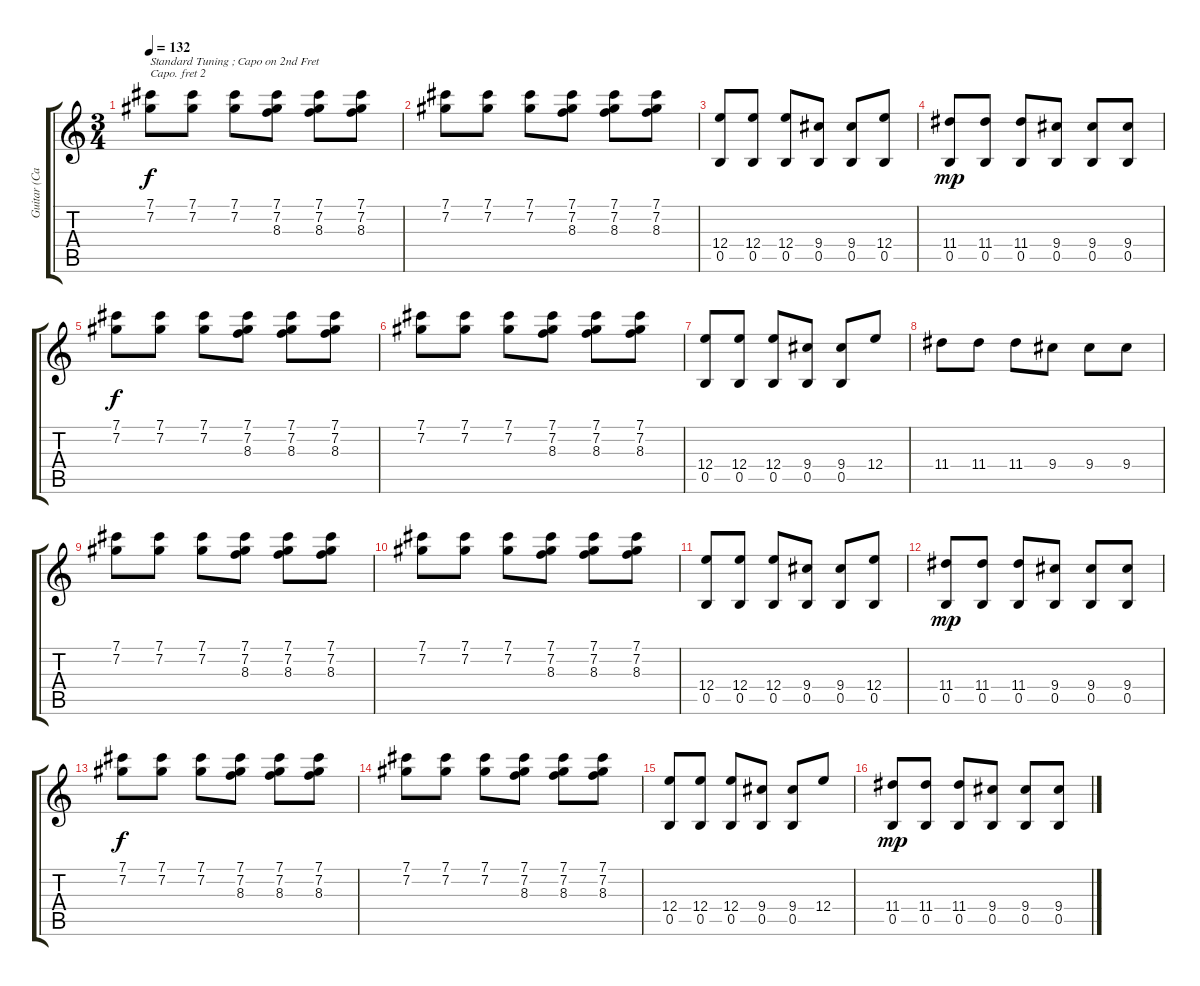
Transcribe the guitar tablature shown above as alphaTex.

\track ("Guitar (Carrie)" "Guitar (Ca") {instrument electricguitarclean}
\staff {score tabs}
\capo 2
\tuning (E4 B3 G3 D3 A2 E2) {hide}
\ts (3 4)
\tempo 132
\clef g2
\ks c
(7.1 7.2).8{txt "Standard Tuning ; Capo on 2nd Fret" dy f instrument electricguitarclean} (7.1 7.2).8 (7.1 7.2).8 (7.1 7.2 8.3).8 (7.1 7.2 8.3).8 (7.1 7.2 8.3).8 |
(7.1 7.2).8 (7.1 7.2).8 (7.1 7.2).8 (7.1 7.2 8.3).8 (7.1 7.2 8.3).8 (7.1 7.2 8.3).8 |
(12.4 0.5).8 (12.4 0.5).8 (12.4 0.5).8 (9.4 0.5).8 (9.4 0.5).8 (12.4 0.5).8 |
(11.4 0.5).8{dy mp} (11.4 0.5).8 (11.4 0.5).8 (9.4 0.5).8 (9.4 0.5).8 (9.4 0.5).8 |
(7.1 7.2).8{dy f} (7.1 7.2).8 (7.1 7.2).8 (7.1 7.2 8.3).8 (7.1 7.2 8.3).8 (7.1 7.2 8.3).8 |
(7.1 7.2).8 (7.1 7.2).8 (7.1 7.2).8 (7.1 7.2 8.3).8 (7.1 7.2 8.3).8 (7.1 7.2 8.3).8 |
(12.4 0.5).8 (12.4 0.5).8 (12.4 0.5).8 (9.4 0.5).8 (9.4 0.5).8 12.4.8 |
11.4.8 11.4.8 11.4.8 9.4.8 9.4.8 9.4.8 |
(7.1 7.2).8 (7.1 7.2).8 (7.1 7.2).8 (7.1 7.2 8.3).8 (7.1 7.2 8.3).8 (7.1 7.2 8.3).8 |
(7.1 7.2).8 (7.1 7.2).8 (7.1 7.2).8 (7.1 7.2 8.3).8 (7.1 7.2 8.3).8 (7.1 7.2 8.3).8 |
(12.4 0.5).8 (12.4 0.5).8 (12.4 0.5).8 (9.4 0.5).8 (9.4 0.5).8 (12.4 0.5).8 |
(11.4 0.5).8{dy mp} (11.4 0.5).8 (11.4 0.5).8 (9.4 0.5).8 (9.4 0.5).8 (9.4 0.5).8 |
(7.1 7.2).8{dy f} (7.1 7.2).8 (7.1 7.2).8 (7.1 7.2 8.3).8 (7.1 7.2 8.3).8 (7.1 7.2 8.3).8 |
(7.1 7.2).8 (7.1 7.2).8 (7.1 7.2).8 (7.1 7.2 8.3).8 (7.1 7.2 8.3).8 (7.1 7.2 8.3).8 |
(12.4 0.5).8 (12.4 0.5).8 (12.4 0.5).8 (9.4 0.5).8 (9.4 0.5).8 12.4.8 |
(11.4 0.5).8{dy mp} (11.4 0.5).8 (11.4 0.5).8 (9.4 0.5).8 (9.4 0.5).8 (9.4 0.5).8
